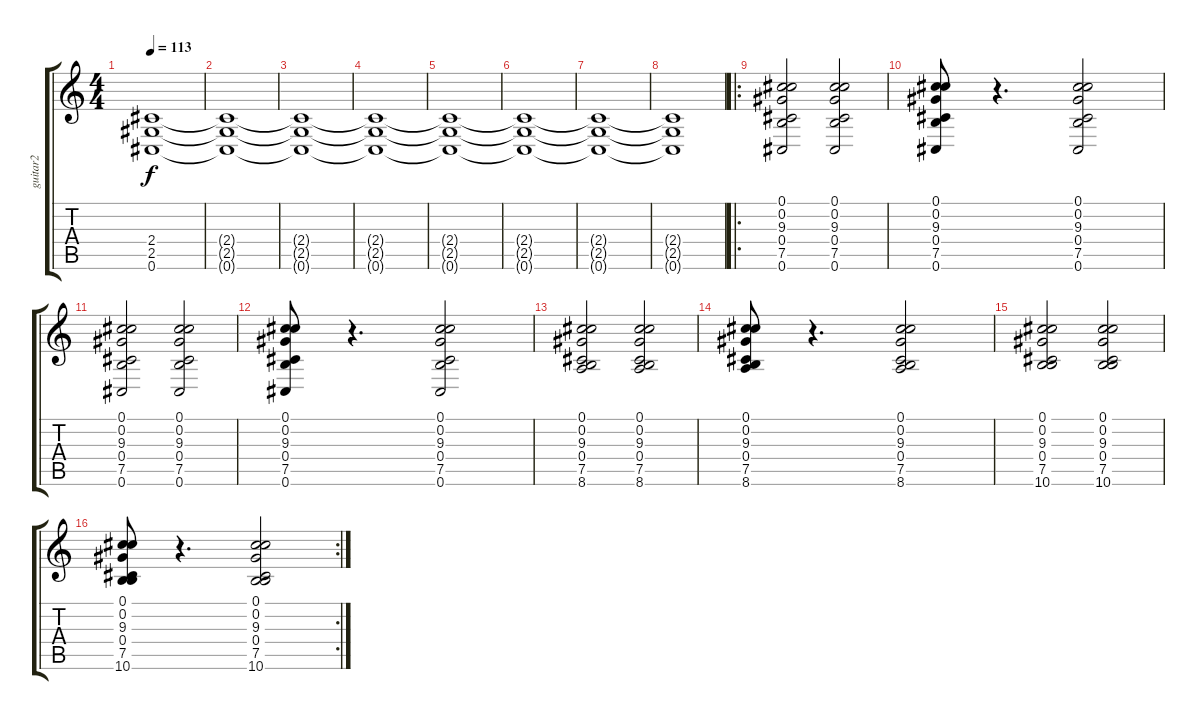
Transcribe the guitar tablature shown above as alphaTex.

\track ("guitar2" "guitar2") {instrument electricguitarclean}
\staff {score tabs}
\tuning (Db4 Ab3 E3 B2 Gb2 Db2) {hide}
\ts (4 4)
\tempo 113
\clef g2
\ks c
(2.4{t} 2.5{t} 0.6{t}).1{dy f} |
(2.4{t} 2.5{t} 0.6{t}).1 |
(2.4{t} 2.5{t} 0.6{t}).1 |
(2.4{t} 2.5{t} 0.6{t}).1 |
(2.4{t} 2.5{t} 0.6{t}).1 |
(2.4{t} 2.5{t} 0.6{t}).1 |
(2.4{t} 2.5{t} 0.6{t}).1 |
(2.4{t} 2.5{t} 0.6{t}).1 |
\ro
(0.1 0.2 9.3 0.4 7.5 0.6).2{instrument distortionguitar} (0.1 0.2 9.3 0.4 7.5 0.6).2 |
(0.1 0.2 9.3 0.4 7.5 0.6).8 r.4{d} (0.1 0.2 9.3 0.4 7.5 0.6).2 |
(0.1 0.2 9.3 0.4 7.5 0.6).2 (0.1 0.2 9.3 0.4 7.5 0.6).2 |
(0.1 0.2 9.3 0.4 7.5 0.6).8 r.4{d} (0.1 0.2 9.3 0.4 7.5 0.6).2 |
(0.1 0.2 9.3 0.4 7.5 8.6).2 (0.1 0.2 9.3 0.4 7.5 8.6).2 |
(0.1 0.2 9.3 0.4 7.5 8.6).8 r.4{d} (0.1 0.2 9.3 0.4 7.5 8.6).2 |
(0.1 0.2 9.3 0.4 7.5 10.6).2 (0.1 0.2 9.3 0.4 7.5 10.6).2 |
\rc 2
(0.1 0.2 9.3 0.4 7.5 10.6).8 r.4{d} (0.1 0.2 9.3 0.4 7.5 10.6).2
